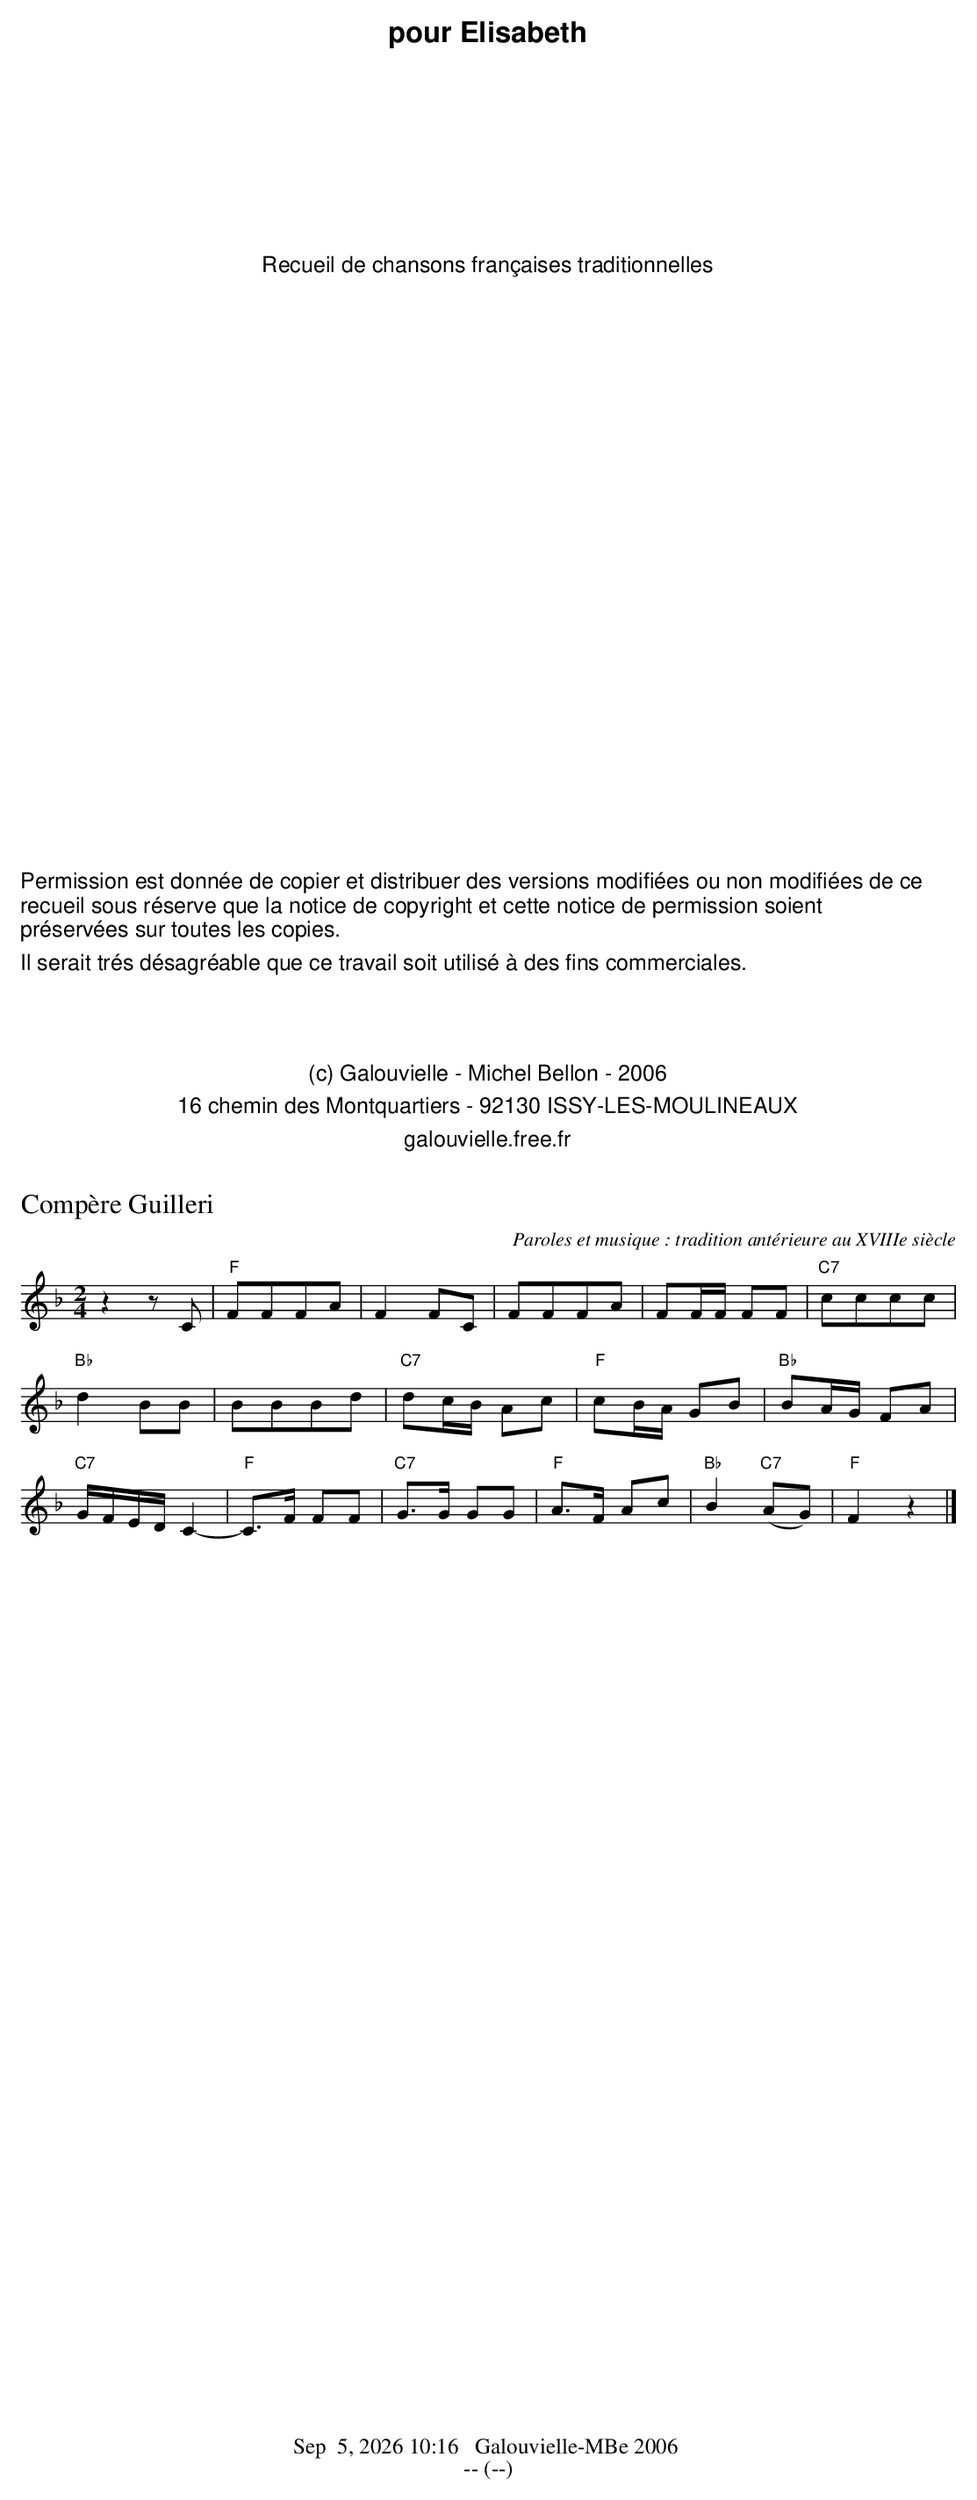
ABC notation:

X:1
T:Compère Guilleri
C:Paroles et musique : tradition antérieure au XVIIIe siècle
M:2/4
L:1/8
K:F
z2 zC | "F"FFFA | F2 FC | FFFA | FF/2F/2 FF | "C7"cccc |
"Bb"d2 BB | BBBd | "C7"dc/2B/2 Ac | "F"cB/2A/2 GB | "Bb"BA/2G/2 FA |
"C7"G/2F/2E/2D/2 C2- | "F"C>F FF | "C7"G>G GG | "F"A>F Ac | "Bb"B2 "C7"(AG) | "F"F2 z2 |]
